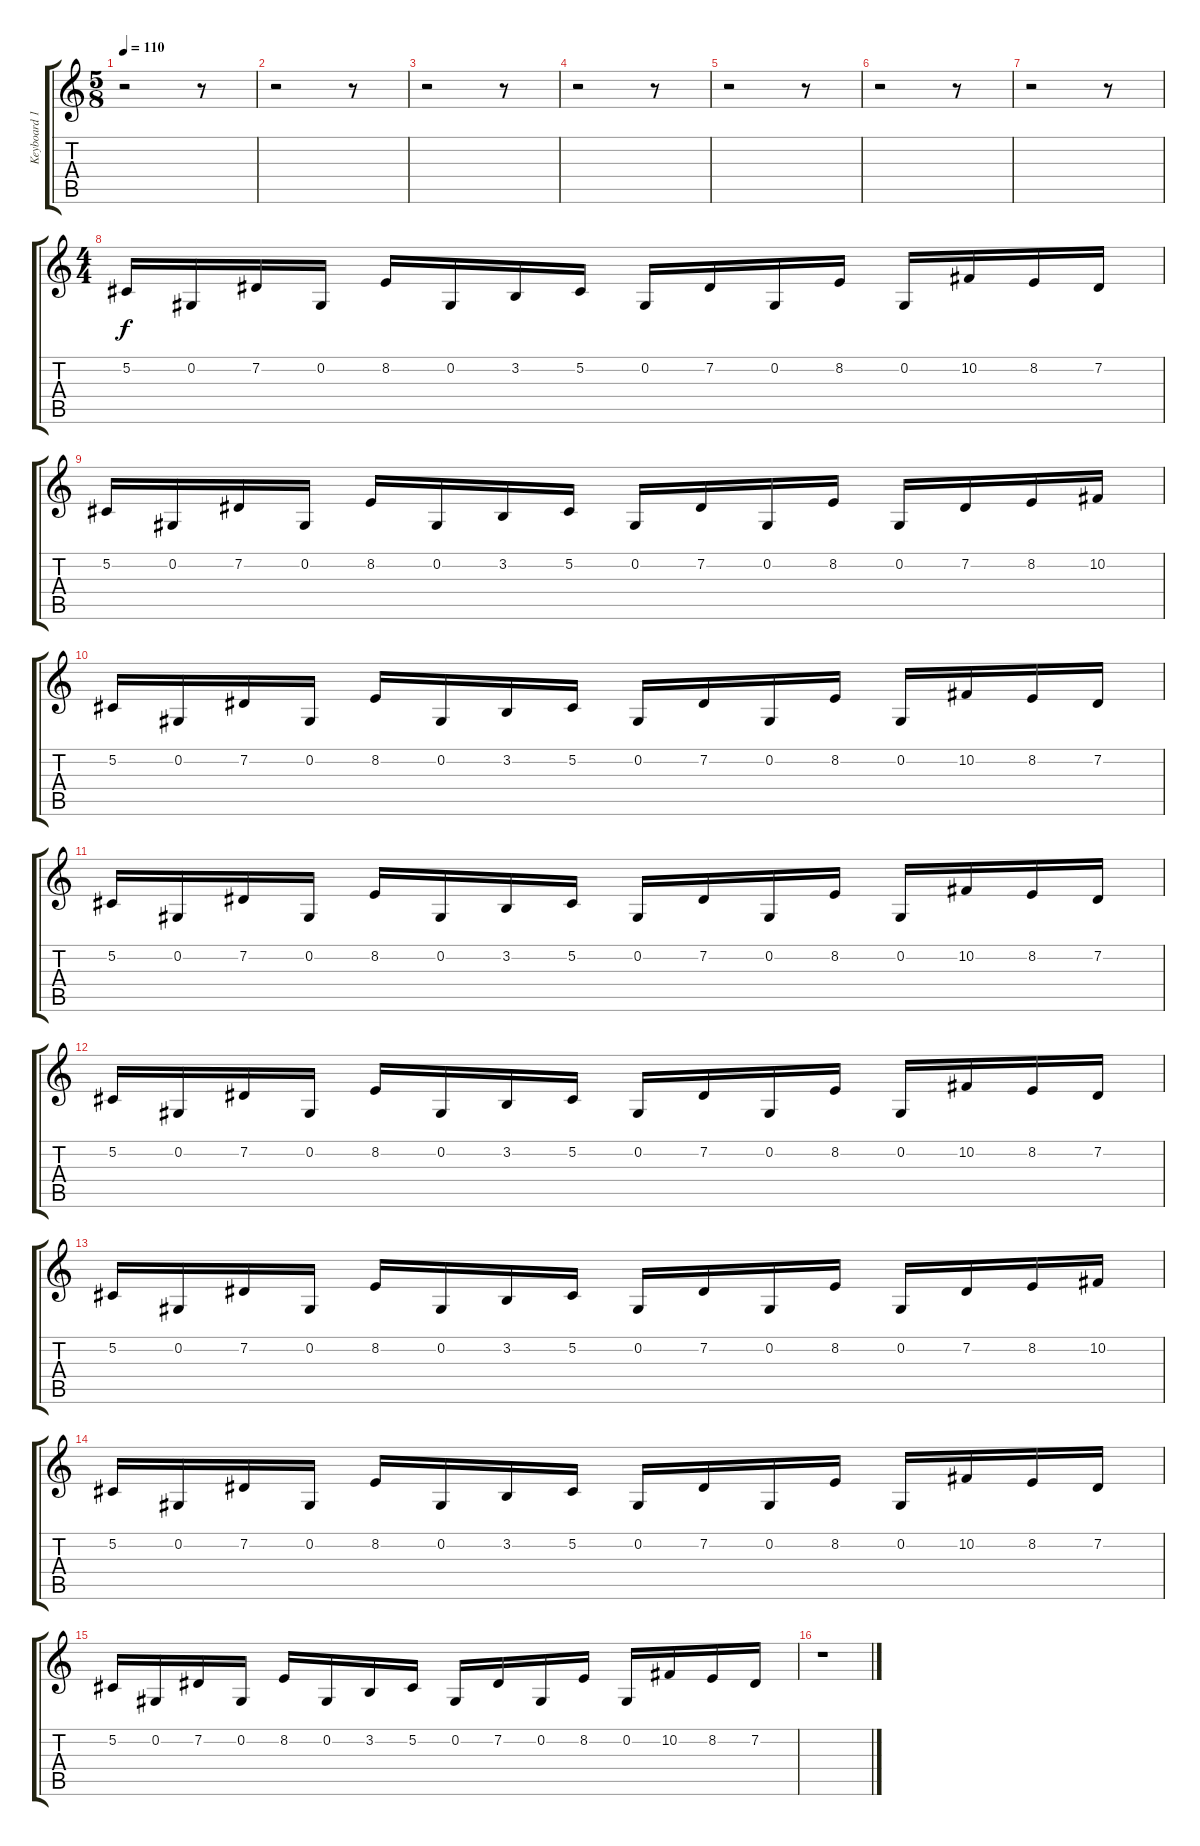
\track ("Keyboard 1" "Keyboard 1") {instrument synthstrings1}
\staff {score tabs}
\tuning (Db4 Ab3 E3 B2 Gb2 Db2) {hide}
\ts (5 8)
\tempo 110
\clef g2
\ks c
r.2{dy f} r.8 |
r.2 r.8 |
r.2 r.8 |
r.2 r.8 |
r.2 r.8 |
r.2 r.8 |
r.2 r.8 |
\ts (4 4)
5.2.16{volume 16 instrument stringensemble1} 0.2.16 7.2.16 0.2.16 8.2.16 0.2.16 3.2.16 5.2.16 0.2.16 7.2.16 0.2.16 8.2.16 0.2.16 10.2.16 8.2.16 7.2.16 |
5.2.16 0.2.16 7.2.16 0.2.16 8.2.16 0.2.16 3.2.16 5.2.16 0.2.16 7.2.16 0.2.16 8.2.16 0.2.16 7.2.16 8.2.16 10.2.16 |
5.2.16 0.2.16 7.2.16 0.2.16 8.2.16 0.2.16 3.2.16 5.2.16 0.2.16 7.2.16 0.2.16 8.2.16 0.2.16 10.2.16 8.2.16 7.2.16 |
5.2.16 0.2.16 7.2.16 0.2.16 8.2.16 0.2.16 3.2.16 5.2.16 0.2.16 7.2.16 0.2.16 8.2.16 0.2.16 10.2.16 8.2.16 7.2.16 |
5.2.16 0.2.16 7.2.16 0.2.16 8.2.16 0.2.16 3.2.16 5.2.16 0.2.16 7.2.16 0.2.16 8.2.16 0.2.16 10.2.16 8.2.16 7.2.16 |
5.2.16 0.2.16 7.2.16 0.2.16 8.2.16 0.2.16 3.2.16 5.2.16 0.2.16 7.2.16 0.2.16 8.2.16 0.2.16 7.2.16 8.2.16 10.2.16 |
5.2.16 0.2.16 7.2.16 0.2.16 8.2.16 0.2.16 3.2.16 5.2.16 0.2.16 7.2.16 0.2.16 8.2.16 0.2.16 10.2.16 8.2.16 7.2.16 |
5.2.16 0.2.16 7.2.16 0.2.16 8.2.16 0.2.16 3.2.16 5.2.16 0.2.16 7.2.16 0.2.16 8.2.16 0.2.16 10.2.16 8.2.16 7.2.16 |
r.1
